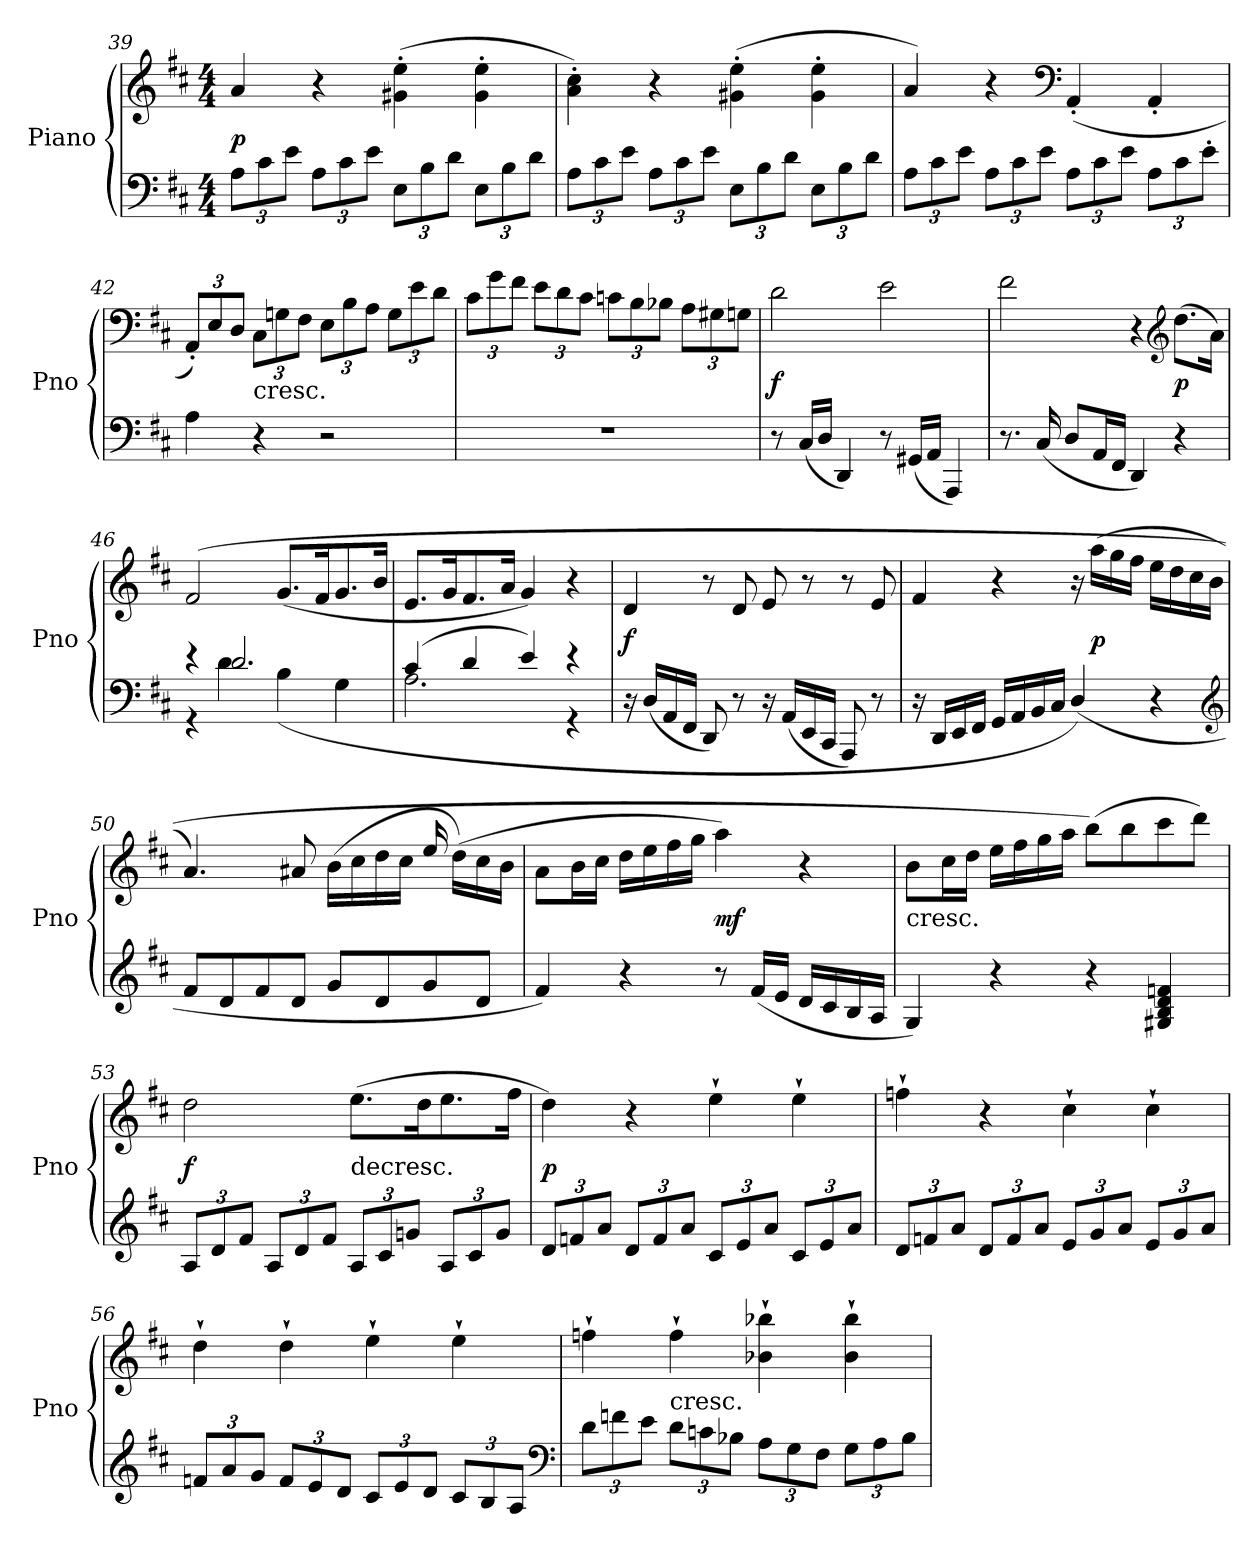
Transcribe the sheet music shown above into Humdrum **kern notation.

**kern	**kern	**dynam
*part1	*part1	*part1
*staff2	*staff1	*staff1/2
*I"Piano	*	*
*I'Pno	*	*
*clefF4	*clefG2	*
*k[f#c#]	*k[f#c#]	*
*D:	*D:	*
*M4/4	*M4/4	*
=39	=39	=39
12A\L	4a/	p
12c#\	.	.
12e\J	.	.
12A\L	4r	.
12c#\	.	.
12e\J	.	.
12E\L	(4g#X'\ 4ee'\	.
12B\	.	.
12d\J	.	.
12E\L	4g#'\ 4ee'\	.
12B\	.	.
12d\J	.	.
=40	=40	=40
12A\L	4a'\ 4cc#'\)	.
12c#\	.	.
12e\J	.	.
12A\L	4r	.
12c#\	.	.
12e\J	.	.
12E\L	(4g#X'\ 4ee'\	.
12B\	.	.
12d\J	.	.
12E\L	4g#'\ 4ee'\	.
12B\	.	.
12d\J	.	.
=41	=41	=41
12A\L	4a/)	.
12c#\	.	.
12e\J	.	.
12A\L	4r	.
12c#\	.	.
12e\J	.	.
*	*clefF4	*
12A\L	(4AA'/	.
12c#\	.	.
12e\J	.	.
12A\L	4AA'/	.
12c#\	.	.
12e'\J	.	.
=42	=42	=42
4A\	12AA'/L)	.
.	12E/	.
.	12D/J	.
!	!LO:TX:c:t=cresc.	!
4r	12C#\L	.
.	12Gn\	.
.	12F#\J	.
2r	12E\L	.
.	12B\	.
.	12A\J	.
.	12G\L	.
.	12e\	.
.	12d\J	.
=43	=43	=43
1r	12c#\L	.
.	12g\	.
.	12f#\J	.
.	12e\L	.
.	12d\	.
.	12c#\J	.
.	12cn\L	.
.	12B\	.
.	12B-X\J	.
.	12A\L	.
.	12G#X\	.
.	12Gn\J	.
=44	=44	=44
8r	2d\	f
(16C#/LL	.	.
16D/JJ	.	.
4DD/)	.	.
8r	2e\	.
(16GG#X/LL	.	.
16AA/JJ	.	.
4AAA/)	.	.
=45	=45	=45
8.r	2f#\	.
(16C#/	.	.
8D/L	.	.
16AA/L	.	.
16FF#/JJ	.	.
4DD/)	4r	.
*	*clefG2	*
4r	(8.dd\L	p
.	16a\Jk)	.
=46	=46	=46
*^	*	*
4r	4r	(2f#/	.
2.d/	4d\	.	.
.	(4B\	(8.g/L	.
.	.	16f#/K	.
.	4G\	8.g/	.
.	.	16b/Jk	.
=47	=47	=47	=47
(4c#/	2.A\	8.e/L	.
.	.	16g/K	.
4d/	.	8.f#/	.
.	.	16a/Jk	.
4e/)	.	4g/)	.
4r	4r	4r	.
*v	*v	*	*
=48	=48	=48
16r	4d/	f
(16D/LL	.	.
16AA/	.	.
16FF#/JJ	.	.
8DD/)	8r	.
8r	8d/	.
16r	8e/	.
(16AA/LL	.	.
16EE/	8r	.
16CC#/JJ	.	.
8AAA/)	8r	.
8r	8e/	.
=49	=49	=49
16r	4f#/	.
16DD/LL	.	.
16EE/	.	.
16FF#/JJ	.	.
16GG/LL	4r	.
16AA/	.	.
16BB/	.	.
16C#/JJ	.	.
(4D/)	16r	.
.	(16aa\LL	p
.	16gg\	.
.	16ff#\JJ	.
4r	16ee\LL	.
.	16dd\	.
.	16cc#\	.
.	16b\JJ	.
*clefG2	*	*
=50	=50	=50
8f#/L	4.a/)	.
8d/	.	.
8f#/	.	.
8d/J	8a#X/	.
8g/L	(16b\LL	.
.	16cc#\	.
8d/	16dd\	.
.	16cc#\JJ	.
8g/	16ee/	.
.	(16dd\LL)	.
8d/J	16cc#\	.
.	16b\JJ	.
=51	=51	=51
4f#/)	8a\L	.
.	16b\L	.
.	16cc#\JJ	.
4r	16dd\LL	.
.	16ee\	.
.	16ff#\	.
.	16gg\JJ	.
8r	4aa\)	mf
(16f#/LL	.	.
16e/JJ	.	.
16d/LL	4r	.
16c#/	.	.
16B/	.	.
16A/JJ	.	.
=52	=52	=52
!	!LO:TX:c:t=cresc.	!
4G/)	8b\L	.
.	16cc#\L	.
.	16dd\JJ	.
4r	16ee\LL	.
.	16ff#\	.
.	16gg\	.
.	16aa\JJ	.
4r	(8bb\L)	.
.	8bb\	.
4G#X/ 4B/ 4d/ 4fn/	8ccc#\	.
.	8ddd\J)	.
=53	=53	=53
12A/L	2dd\	f
12d/	.	.
12f#/J	.	.
12A/L	.	.
12d/	.	.
12f#/J	.	.
!	!LO:TX:c:t=decresc.	!
12A/L	(8.ee\L	.
12c#/	.	.
12gn/J	.	.
.	16dd\K	.
12A/L	8.ee\	.
12c#/	.	.
12g/J	.	.
.	16ff#\Jk	.
=54	=54	=54
12d/L	4dd\)	p
12fn/	.	.
12a/J	.	.
12d/L	4r	.
12f/	.	.
12a/J	.	.
12c#/L	4ee`\	.
12e/	.	.
12a/J	.	.
12c#/L	4ee`\	.
12e/	.	.
12a/J	.	.
=55	=55	=55
12d/L	4ffn`\	.
12fn/	.	.
12a/J	.	.
12d/L	4r	.
12f/	.	.
12a/J	.	.
12e/L	4cc#`\	.
12g/	.	.
12a/J	.	.
12e/L	4cc#`\	.
12g/	.	.
12a/J	.	.
=56	=56	=56
12fn/L	4dd`\	.
12a/	.	.
12g/J	.	.
12f/L	4dd`\	.
12e/	.	.
12d/J	.	.
12c#/L	4ee`\	.
12e/	.	.
12d/J	.	.
12c#/L	4ee`\	.
12B/	.	.
12A/J	.	.
*clefF4	*	*
=57	=57	=57
12d\L	4ffn`\	.
12fn\	.	.
12e\J	.	.
!	!LO:TX:c:t=cresc.	!
12d\L	4ff`\	.
12cn\	.	.
12B-X\J	.	.
12A\L	4b-X`\ 4bb-X`\	.
12G\	.	.
12F#\J	.	.
12G\L	4b-`\ 4bb-`\	.
12A\	.	.
12B-\J	.	.
=	=	=
*-	*-	*-
